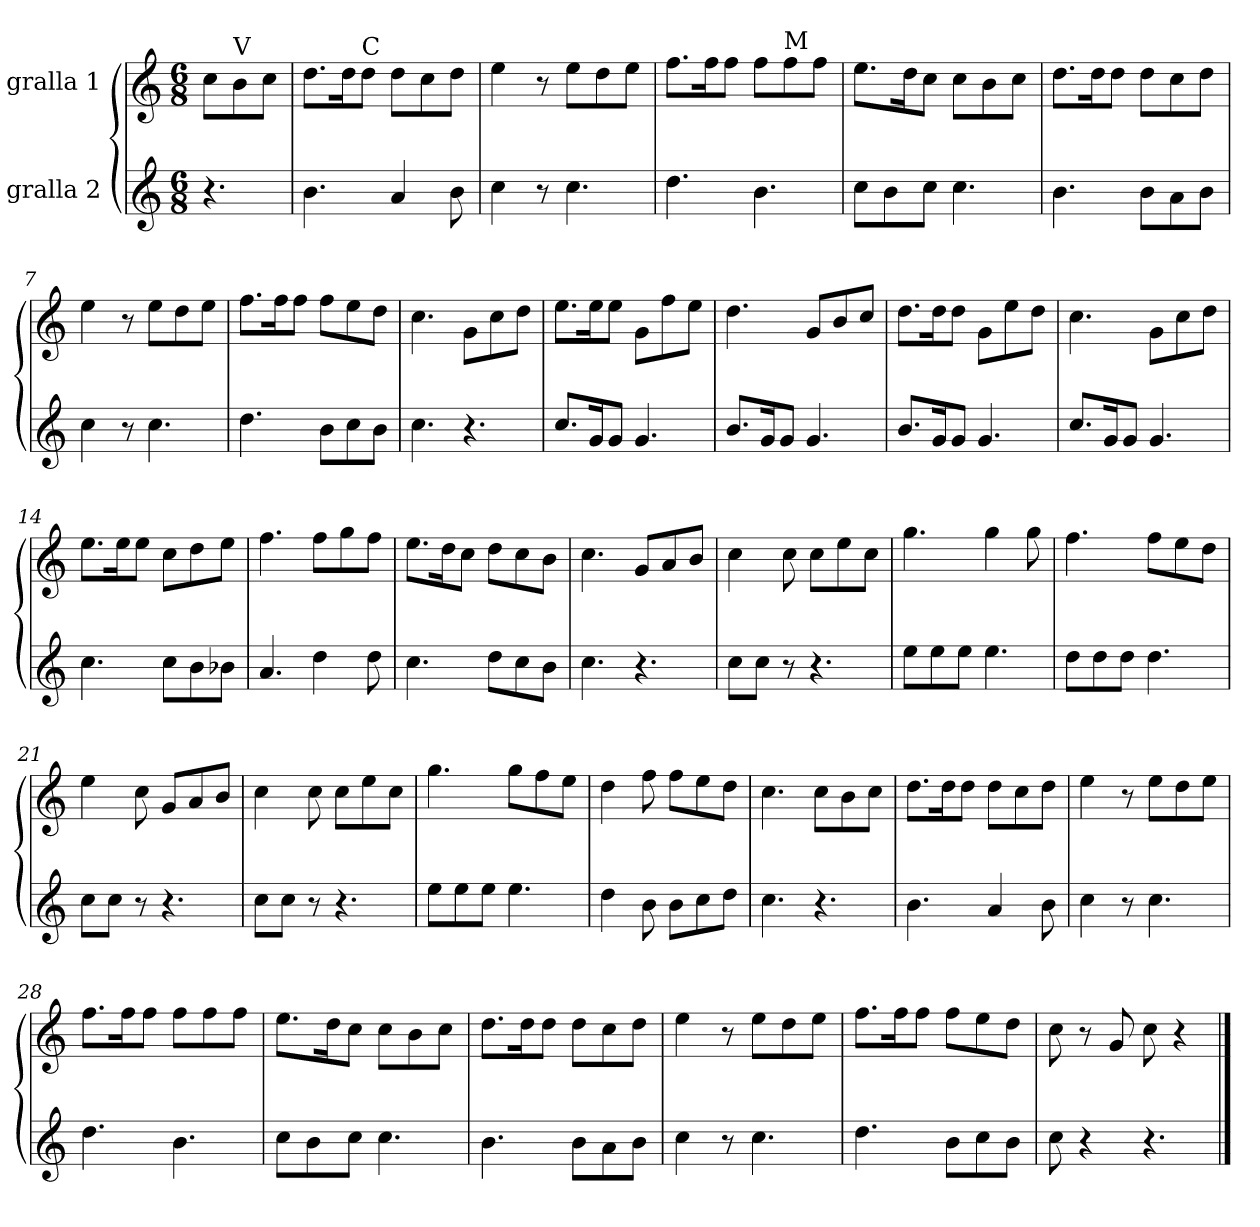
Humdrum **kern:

**kern	**kern
*part2	*part1
*staff2	*staff1
*I"gralla 2	*I"gralla 1
*clefG2	*clefG2
*k[]	*k[]
*M6/8	*M6/8
=1	=1
4.r	8cc\L
!	!LO:TX:t=V
.	8b\
.	8cc\J
=2	=2
4.b	8.dd\L
.	16dd\K
!	!LO:TX:t=C
.	8dd\J
4a	8dd\L
.	8cc\
8b	8dd\J
=3	=3
4cc	4ee
8r	8r
4.cc	8ee\L
.	8dd\
.	8ee\J
=4	=4
4.dd	8.ff\L
.	16ff\K
.	8ff\J
4.b	8ff\L
!	!LO:TX:t=M
.	8ff\
.	8ff\J
=5	=5
8cc\L	8.ee\L
8b\	.
.	16dd\K
8cc\J	8cc\J
4.cc	8cc\L
.	8b\
.	8cc\J
=6	=6
4.b	8.dd\L
.	16dd\K
.	8dd\J
8b\L	8dd\L
8a\	8cc\
8b\J	8dd\J
=7	=7
4cc	4ee
8r	8r
4.cc	8ee\L
.	8dd\
.	8ee\J
=8	=8
4.dd	8.ff\L
.	16ff\K
.	8ff\J
8b\L	8ff\L
8cc\	8ee\
8b\J	8dd\J
=9	=9
4.cc	4.cc
4.r	8g\L
.	8cc\
.	8dd\J
=10	=10
8.cc/L	8.ee\L
16g/K	16ee\K
8g/J	8ee\J
4.g	8g\L
.	8ff\
.	8ee\J
=11	=11
8.b/L	4.dd
16g/K	.
8g/J	.
4.g	8g/L
.	8b/
.	8cc/J
=12	=12
8.b/L	8.dd\L
16g/K	16dd\K
8g/J	8dd\J
4.g	8g\L
.	8ee\
.	8dd\J
=13	=13
8.cc/L	4.cc
16g/K	.
8g/J	.
4.g	8g\L
.	8cc\
.	8dd\J
=14	=14
4.cc	8.ee\L
.	16ee\K
.	8ee\J
8cc\L	8cc\L
8b\	8dd\
8b-\J	8ee\J
=15	=15
4.a	4.ff
4dd	8ff\L
.	8gg\
8dd	8ff\J
=16	=16
4.cc	8.ee\L
.	16dd\K
.	8cc\J
8dd\L	8dd\L
8cc\	8cc\
8b\J	8b\J
=17	=17
4.cc	4.cc
4.r	8g/L
.	8a/
.	8b/J
=18	=18
8cc\L	4cc
8cc\J	.
8r	8cc
4.r	8cc\L
.	8ee\
.	8cc\J
=19	=19
8ee\L	4.gg
8ee\	.
8ee\J	.
4.ee	4gg
.	8gg
=20	=20
8dd\L	4.ff
8dd\	.
8dd\J	.
4.dd	8ff\L
.	8ee\
.	8dd\J
=21	=21
8cc\L	4ee
8cc\J	.
8r	8cc
4.r	8g/L
.	8a/
.	8b/J
=22	=22
8cc\L	4cc
8cc\J	.
8r	8cc
4.r	8cc\L
.	8ee\
.	8cc\J
=23	=23
8ee\L	4.gg
8ee\	.
8ee\J	.
4.ee	8gg\L
.	8ff\
.	8ee\J
=24	=24
4dd	4dd
8b	8ff
8b\L	8ff\L
8cc\	8ee\
8dd\J	8dd\J
=25	=25
4.cc	4.cc
4.r	8cc\L
.	8b\
.	8cc\J
=26	=26
4.b	8.dd\L
.	16dd\K
.	8dd\J
4a	8dd\L
.	8cc\
8b	8dd\J
=27	=27
4cc	4ee
8r	8r
4.cc	8ee\L
.	8dd\
.	8ee\J
=28	=28
4.dd	8.ff\L
.	16ff\K
.	8ff\J
4.b	8ff\L
.	8ff\
.	8ff\J
=29	=29
8cc\L	8.ee\L
8b\	.
.	16dd\K
8cc\J	8cc\J
4.cc	8cc\L
.	8b\
.	8cc\J
=30	=30
4.b	8.dd\L
.	16dd\K
.	8dd\J
8b\L	8dd\L
8a\	8cc\
8b\J	8dd\J
=31	=31
4cc	4ee
8r	8r
4.cc	8ee\L
.	8dd\
.	8ee\J
=32	=32
4.dd	8.ff\L
.	16ff\K
.	8ff\J
8b\L	8ff\L
8cc\	8ee\
8b\J	8dd\J
=33	=33
8cc	8cc
4r	8r
.	8g
4.r	8cc
.	4r
==	==
*-	*-
